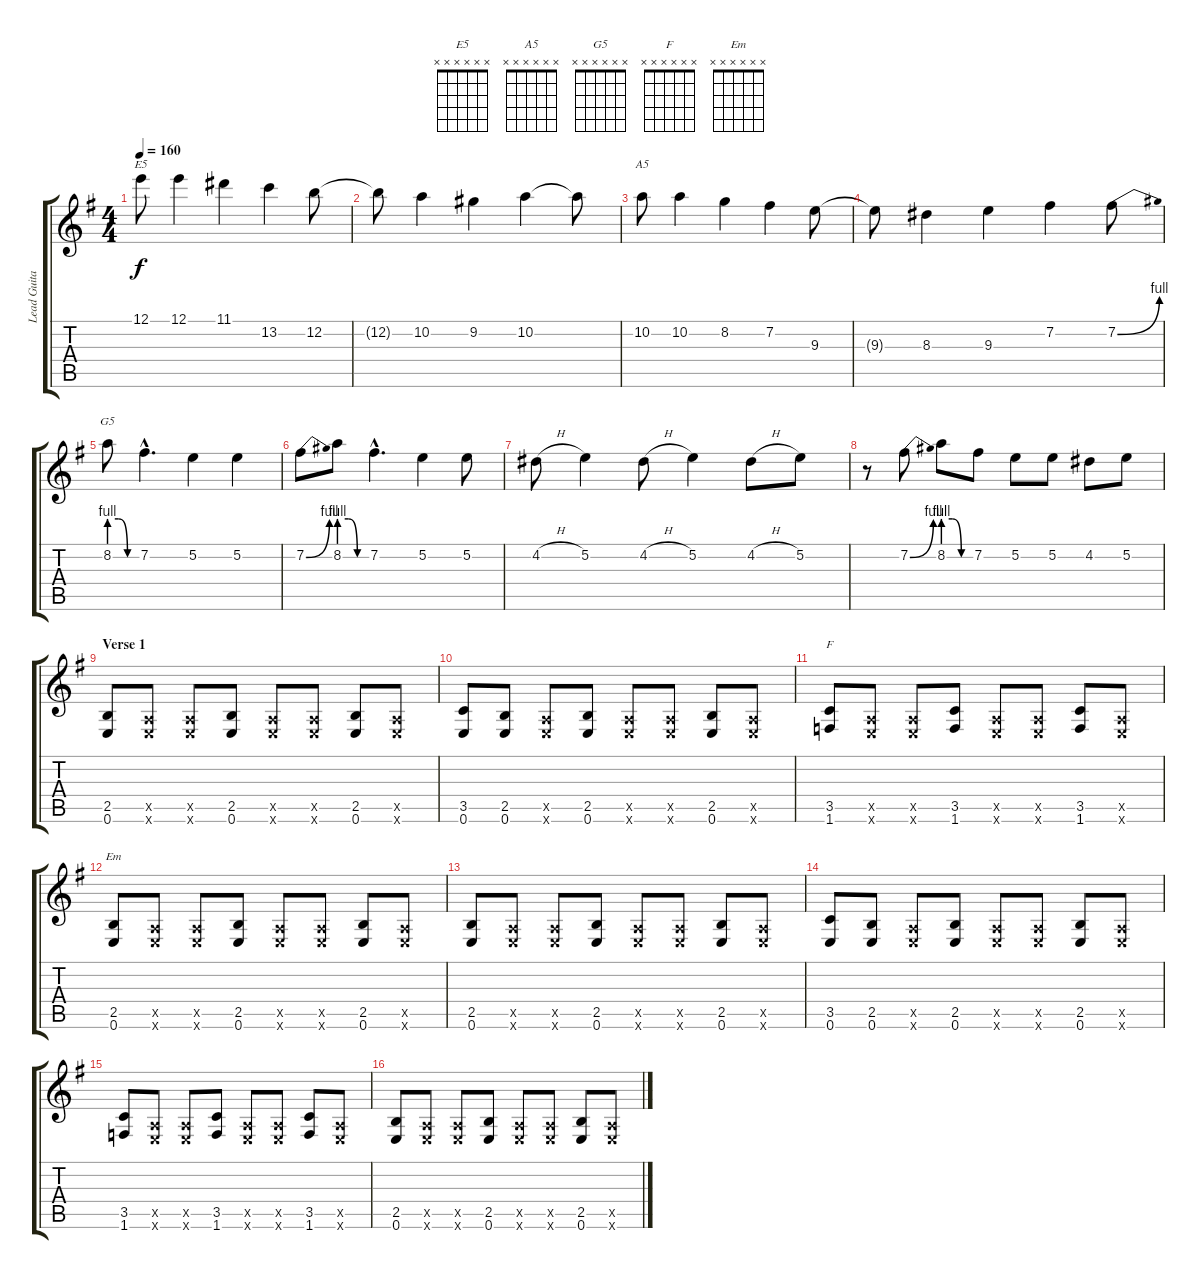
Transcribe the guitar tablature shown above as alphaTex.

\track ("Lead Guitar (Shahrokh Izadkhah)" "Lead Guita") {instrument overdrivenguitar}
\staff {score tabs}
\tuning (E4 B3 G3 D3 A2 E2) {hide}
\chord ("E5" x x x x x x)
\chord ("A5" x x x x x x)
\chord ("G5" x x x x x x)
\chord ("F" x x x x x x)
\chord ("Em" x x x x x x)
\ts (4 4)
\tempo 160
\clef g2
\ks eminor
12.1.8{ch "E5" dy f} 12.1.4 11.1.4 13.2.4 12.2.8 |
12.2{t}.8 10.2.4 9.2.4 10.2.4 10.2{t}.8 |
10.2.8{ch "A5"} 10.2.4 8.2.4 7.2.4 9.3.8 |
9.3{t}.8 8.3.4 9.3.4 7.2.4 7.2{be (bend 0 0 60 4)}.8 |
8.2{be (custom 0 4 20 4 40 0 60 0)}.8{ch "G5"} 7.2{hac}.4{d} 5.2.4 5.2.4 |
7.2{be (bend 0 0 60 4)}.8 8.2{be (custom 0 4 20 4 40 0 60 0)}.8 7.2{hac}.4{d} 5.2.4 5.2.8 |
4.2{h}.8 5.2.4 4.2{h}.8 5.2.4 4.2{h}.8 5.2.8 |
r.8 7.2{be (bend 0 0 60 4)}.8 8.2{be (custom 0 4 20 4 40 0 60 0)}.8 7.2.8 5.2.8 5.2.8 4.2.8 5.2.8 |
\section ("" "Verse 1")
(2.5 0.6).8 (0.5{x} 0.6{x}).8 (0.5{x} 0.6{x}).8 (2.5 0.6).8 (0.5{x} 0.6{x}).8 (0.5{x} 0.6{x}).8 (2.5 0.6).8 (0.5{x} 0.6{x}).8 |
(3.5 0.6).8 (2.5 0.6).8 (0.5{x} 0.6{x}).8 (2.5 0.6).8 (0.5{x} 0.6{x}).8 (0.5{x} 0.6{x}).8 (2.5 0.6).8 (0.5{x} 0.6{x}).8 |
(3.5 1.6).8{ch "F"} (0.5{x} 0.6{x}).8 (0.5{x} 0.6{x}).8 (3.5 1.6).8 (0.5{x} 0.6{x}).8 (0.5{x} 0.6{x}).8 (3.5 1.6).8 (0.5{x} 0.6{x}).8 |
(2.5 0.6).8{ch "Em"} (0.5{x} 0.6{x}).8 (0.5{x} 0.6{x}).8 (2.5 0.6).8 (0.5{x} 0.6{x}).8 (0.5{x} 0.6{x}).8 (2.5 0.6).8 (0.5{x} 0.6{x}).8 |
(2.5 0.6).8 (0.5{x} 0.6{x}).8 (0.5{x} 0.6{x}).8 (2.5 0.6).8 (0.5{x} 0.6{x}).8 (0.5{x} 0.6{x}).8 (2.5 0.6).8 (0.5{x} 0.6{x}).8 |
(3.5 0.6).8 (2.5 0.6).8 (0.5{x} 0.6{x}).8 (2.5 0.6).8 (0.5{x} 0.6{x}).8 (0.5{x} 0.6{x}).8 (2.5 0.6).8 (0.5{x} 0.6{x}).8 |
(3.5 1.6).8 (0.5{x} 0.6{x}).8 (0.5{x} 0.6{x}).8 (3.5 1.6).8 (0.5{x} 0.6{x}).8 (0.5{x} 0.6{x}).8 (3.5 1.6).8 (0.5{x} 0.6{x}).8 |
(2.5 0.6).8 (0.5{x} 0.6{x}).8 (0.5{x} 0.6{x}).8 (2.5 0.6).8 (0.5{x} 0.6{x}).8 (0.5{x} 0.6{x}).8 (2.5 0.6).8 (0.5{x} 0.6{x}).8
